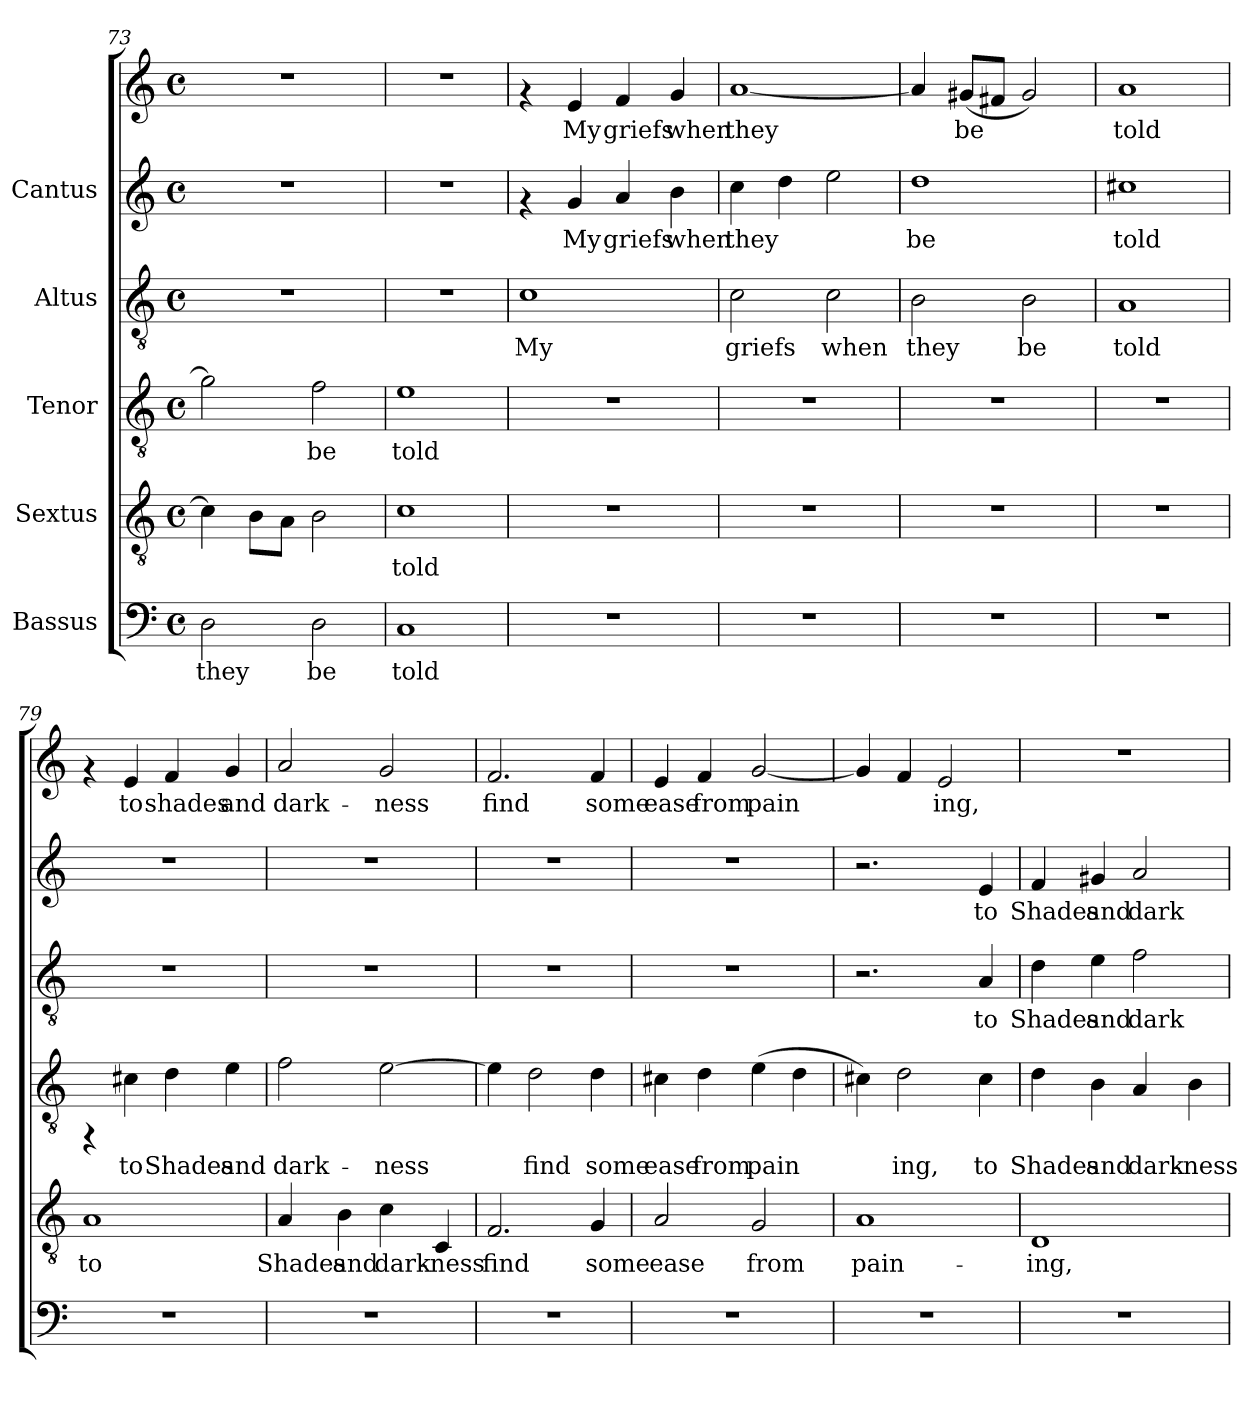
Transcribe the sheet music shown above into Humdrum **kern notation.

**kern	**text	**kern	**text	**kern	**text	**kern	**text	**kern	**text	**kern	**text
*part5	*part5	*part4	*part4	*part3	*part3	*part2	*part2	*part1	*part1	*part1	*part1
*staff6	*staff6	*staff5	*staff5	*staff4	*staff4	*staff3	*staff3	*staff2	*staff2	*staff1	*staff1
*I"Bassus	*	*I"Sextus	*	*I"Tenor	*	*I"Altus	*	*I"Cantus	*	*	*
*clefF4	*	*clefGv2	*	*clefGv2	*	*clefGv2	*	*clefG2	*	*clefG2	*
*M4/4	*	*M4/4	*	*M4/4	*	*M4/4	*	*M4/4	*	*M4/4	*
*met(c)	*	*met(c)	*	*met(c)	*	*met(c)	*	*met(c)	*	*met(c)	*
=73	=73	=73	=73	=73	=73	=73	=73	=73	=73	=73	=73
!	!LO:LY:b:cj	!	!	!	!LO:LY:b:cj	!	!	!	!	!	!
2D\	they	4c\]	.	2g\]	.	1r	.	1r	.	1r	.
.	.	8B\L	.	.	.	.	.	.	.	.	.
.	.	8A\J	.	.	.	.	.	.	.	.	.
!	!LO:LY:b:cj	!	!	!	!LO:LY:b:cj	!	!	!	!	!	!
2D\	be	2B\	.	2f\	be	.	.	.	.	.	.
=74	=74	=74	=74	=74	=74	=74	=74	=74	=74	=74	=74
!	!LO:LY:b:cj	!	!LO:LY:b:cj	!	!LO:LY:b:cj	!	!	!	!	!	!
1C	told	1c	told	1e	told	1r	.	1r	.	1r	.
=75	=75	=75	=75	=75	=75	=75	=75	=75	=75	=75	=75
!	!	!	!	!	!	!	!LO:LY:b:cj	!	!	!	!
1r	.	1r	.	1r	.	1c	My	4rf	.	4rf	.
!	!	!	!	!	!	!	!	!	!LO:LY:b:cj	!	!LO:LY:b:cj
.	.	.	.	.	.	.	.	4g/	My	4e/	My
!	!	!	!	!	!	!	!	!	!LO:LY:b:cj	!	!LO:LY:b:cj
.	.	.	.	.	.	.	.	4a/	griefs	4f/	griefs
!	!	!	!	!	!	!	!	!	!LO:LY:b:cj	!	!LO:LY:b:cj
.	.	.	.	.	.	.	.	4b\	when	4g/	when
!!LO:PB:g=z
=76	=76	=76	=76	=76	=76	=76	=76	=76	=76	=76	=76
!	!	!	!	!	!	!	!LO:LY:b:cj	!	!LO:LY:b:cj	!	!LO:LY:b:cj
1r	.	1r	.	1r	.	2c\	griefs	4cc\	they	[<1a	they
!	!	!	!	!	!	!	!	!	!LO:LY:b:cj	!	!
.	.	.	.	.	.	.	.	4dd\	.	.	.
!	!	!	!	!	!	!	!LO:LY:b:cj	!	!LO:LY:b:cj	!	!
.	.	.	.	.	.	2c\	when	2ee\	.	.	.
=77	=77	=77	=77	=77	=77	=77	=77	=77	=77	=77	=77
!	!	!	!	!	!	!	!LO:LY:b:cj	!	!LO:LY:b:cj	!	!LO:LY:b:cj
1r	.	1r	.	1r	.	2B\	they	1dd	be	4a/]	.
!	!	!	!	!	!	!	!	!	!	!	!LO:LY:b:cj
.	.	.	.	.	.	.	.	.	.	(<8g#X/L	be
!	!	!	!	!	!	!	!	!	!	!	!LO:LY:b:cj
.	.	.	.	.	.	.	.	.	.	8f#X/J	.
!	!	!	!	!	!	!	!LO:LY:b:cj	!	!	!	!LO:LY:b:cj
.	.	.	.	.	.	2B\	be	.	.	2g#/)	.
=78	=78	=78	=78	=78	=78	=78	=78	=78	=78	=78	=78
!	!	!	!	!	!	!	!LO:LY:b:cj	!	!LO:LY:b:cj	!	!LO:LY:b:cj
1r	.	1r	.	1r	.	1A	told	1cc#X	told	1a	told
=79	=79	=79	=79	=79	=79	=79	=79	=79	=79	=79	=79
!	!	!	!LO:LY:b:cj	!	!	!	!	!	!	!	!
1r	.	1A	to	4rFF	.	1r	.	1r	.	4rf	.
!	!	!	!	!	!LO:LY:b:cj	!	!	!	!	!	!LO:LY:b:cj
.	.	.	.	4c#X\	to	.	.	.	.	4e/	to
!	!	!	!	!	!LO:LY:b:cj	!	!	!	!	!	!LO:LY:b:cj
.	.	.	.	4d\	Shades	.	.	.	.	4f/	shades
!	!	!	!	!	!LO:LY:b:cj	!	!	!	!	!	!LO:LY:b:cj
.	.	.	.	4e\	and	.	.	.	.	4g/	and
=80	=80	=80	=80	=80	=80	=80	=80	=80	=80	=80	=80
!	!	!	!LO:LY:b:cj	!	!LO:LY:b:cj	!	!	!	!	!	!LO:LY:b:cj
1r	.	4A/	Shades	2f\	dark-	1r	.	1r	.	2a/	dark-
!	!	!	!LO:LY:b:cj	!	!	!	!	!	!	!	!
.	.	4B\	and	.	.	.	.	.	.	.	.
!	!	!	!LO:LY:b:cj	!	!LO:LY:b:cj	!	!	!	!	!	!LO:LY:b:cj
.	.	4c\	dark-	[>2e\	-ness	.	.	.	.	2g/	-ness
!	!	!	!LO:LY:b:cj	!	!	!	!	!	!	!	!
.	.	4C/	-ness	.	.	.	.	.	.	.	.
=81	=81	=81	=81	=81	=81	=81	=81	=81	=81	=81	=81
!	!	!	!LO:LY:b:cj	!	!LO:LY:b:cj	!	!	!	!	!	!LO:LY:b:cj
1r	.	2.F/	find	4e\]	.	1r	.	1r	.	2.f/	find
!	!	!	!	!	!LO:LY:b:cj	!	!	!	!	!	!
.	.	.	.	2d\	find	.	.	.	.	.	.
!	!	!	!LO:LY:b:cj	!	!LO:LY:b:cj	!	!	!	!	!	!LO:LY:b:cj
.	.	4G/	some	4d\	some	.	.	.	.	4f/	some
!!LO:LB:g=z
=82	=82	=82	=82	=82	=82	=82	=82	=82	=82	=82	=82
!	!	!	!LO:LY:b:cj	!	!LO:LY:b:cj	!	!	!	!	!	!LO:LY:b:cj
1r	.	2A/	ease	4c#X\	ease	1r	.	1r	.	4e/	ease
!	!	!	!	!	!LO:LY:b:cj	!	!	!	!	!	!LO:LY:b:cj
.	.	.	.	4d\	from	.	.	.	.	4f/	from
!	!	!	!LO:LY:b:cj	!	!LO:LY:b:cj	!	!	!	!	!	!LO:LY:b:cj
.	.	2G/	from	(>4e\	pain-	.	.	.	.	[<2g/	pain-
!	!	!	!	!	!LO:LY:b:cj	!	!	!	!	!	!
.	.	.	.	4d\	--	.	.	.	.	.	.
=83	=83	=83	=83	=83	=83	=83	=83	=83	=83	=83	=83
!	!	!	!LO:LY:b:cj	!	!LO:LY:b:cj	!	!	!	!	!	!LO:LY:b:cj
1r	.	1A	pain-	4c#X\)	-	2.r	.	2.r	.	4g/]	-
!	!	!	!	!	!LO:LY:b:cj	!	!	!	!	!	!LO:LY:b:cj
.	.	.	.	2d\	ing,	.	.	.	.	4f/	.
!	!	!	!	!	!	!	!	!	!	!	!LO:LY:b:cj
.	.	.	.	.	.	.	.	.	.	2e/	ing,
!	!	!	!	!	!LO:LY:b:cj	!	!LO:LY:b:cj	!	!LO:LY:b:cj	!	!
.	.	.	.	4c#\	to	4A/	to	4e/	to	.	.
=84	=84	=84	=84	=84	=84	=84	=84	=84	=84	=84	=84
!	!	!	!LO:LY:b:cj	!	!LO:LY:b:cj	!	!LO:LY:b:cj	!	!LO:LY:b:cj	!	!
1r	.	1D	-ing,	4d\	Shades	4d\	Shades	4f/	Shades	1r	.
!	!	!	!	!	!LO:LY:b:cj	!	!LO:LY:b:cj	!	!LO:LY:b:cj	!	!
.	.	.	.	4B\	and	4e\	and	4g#X/	and	.	.
!	!	!	!	!	!LO:LY:b:cj	!	!LO:LY:b:cj	!	!LO:LY:b:cj	!	!
.	.	.	.	4A/	dark-	2f\	dark-	2a/	dark-	.	.
!	!	!	!	!	!LO:LY:b:cj	!	!	!	!	!	!
.	.	.	.	4B\	-ness	.	.	.	.	.	.
=	=	=	=	=	=	=	=	=	=	=	=
*-	*-	*-	*-	*-	*-	*-	*-	*-	*-	*-	*-
